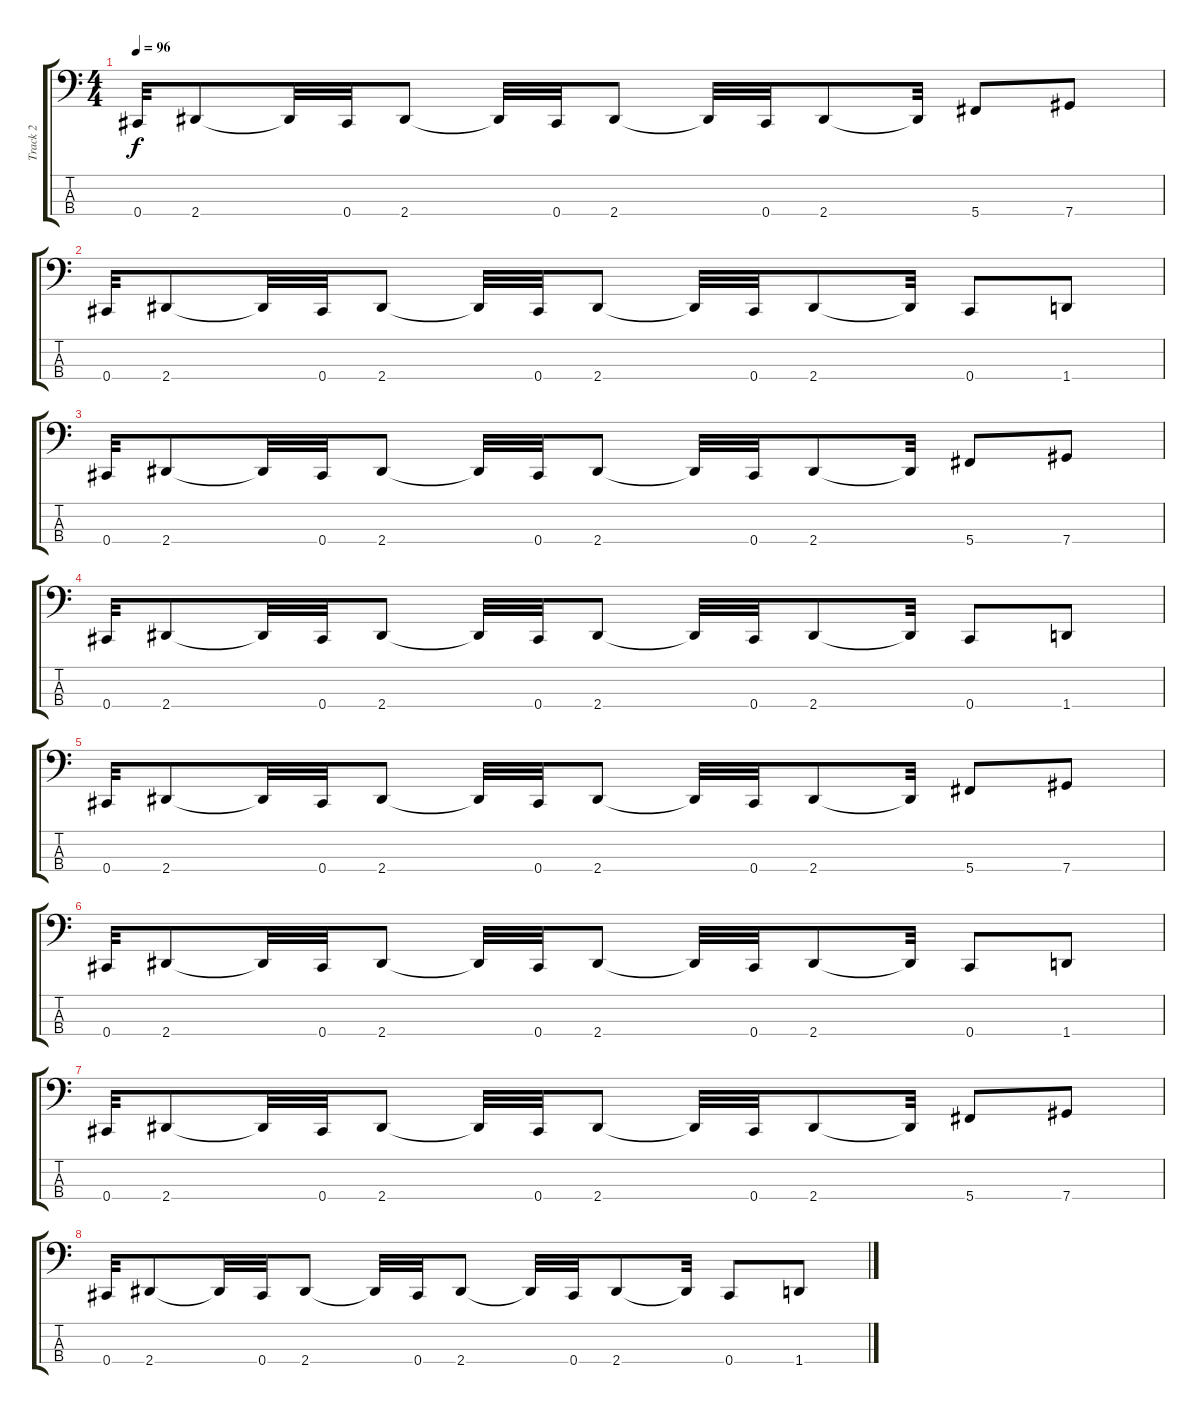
\track ("Track 2" "Track 2") {instrument electricbassfinger}
\staff {score tabs}
\tuning (Gb2 Db2 Ab1 Db1) {hide}
\ts (4 4)
\tempo 96
\clef f4
\ks c
0.4.32{dy f} 2.4.8 2.4{t}.32 0.4.32 2.4.8 2.4{t}.32 0.4.32 2.4.8 2.4{t}.32 0.4.32 2.4.8 2.4{t}.32 5.4.8 7.4.8 |
0.4.32 2.4.8 2.4{t}.32 0.4.32 2.4.8 2.4{t}.32 0.4.32 2.4.8 2.4{t}.32 0.4.32 2.4.8 2.4{t}.32 0.4.8 1.4.8 |
0.4.32 2.4.8 2.4{t}.32 0.4.32 2.4.8 2.4{t}.32 0.4.32 2.4.8 2.4{t}.32 0.4.32 2.4.8 2.4{t}.32 5.4.8 7.4.8 |
0.4.32 2.4.8 2.4{t}.32 0.4.32 2.4.8 2.4{t}.32 0.4.32 2.4.8 2.4{t}.32 0.4.32 2.4.8 2.4{t}.32 0.4.8 1.4.8 |
0.4.32 2.4.8 2.4{t}.32 0.4.32 2.4.8 2.4{t}.32 0.4.32 2.4.8 2.4{t}.32 0.4.32 2.4.8 2.4{t}.32 5.4.8 7.4.8 |
0.4.32 2.4.8 2.4{t}.32 0.4.32 2.4.8 2.4{t}.32 0.4.32 2.4.8 2.4{t}.32 0.4.32 2.4.8 2.4{t}.32 0.4.8 1.4.8 |
0.4.32 2.4.8 2.4{t}.32 0.4.32 2.4.8 2.4{t}.32 0.4.32 2.4.8 2.4{t}.32 0.4.32 2.4.8 2.4{t}.32 5.4.8 7.4.8 |
0.4.32 2.4.8 2.4{t}.32 0.4.32 2.4.8 2.4{t}.32 0.4.32 2.4.8 2.4{t}.32 0.4.32 2.4.8 2.4{t}.32 0.4.8 1.4.8
